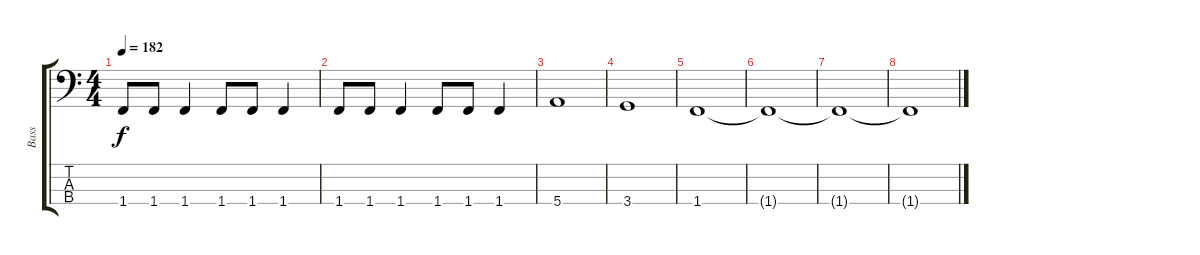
\track ("Bass" "Bass") {instrument electricbasspick}
\staff {score tabs}
\tuning (G2 D2 A1 E1) {hide}
\ts (4 4)
\tempo 182
\clef f4
\ks c
1.4.8{dy f} 1.4.8 1.4.4 1.4.8 1.4.8 1.4.4 |
1.4.8 1.4.8 1.4.4 1.4.8 1.4.8 1.4.4 |
5.4.1 |
3.4.1 |
1.4.1 |
1.4{t}.1 |
1.4{t}.1 |
1.4{t}.1
